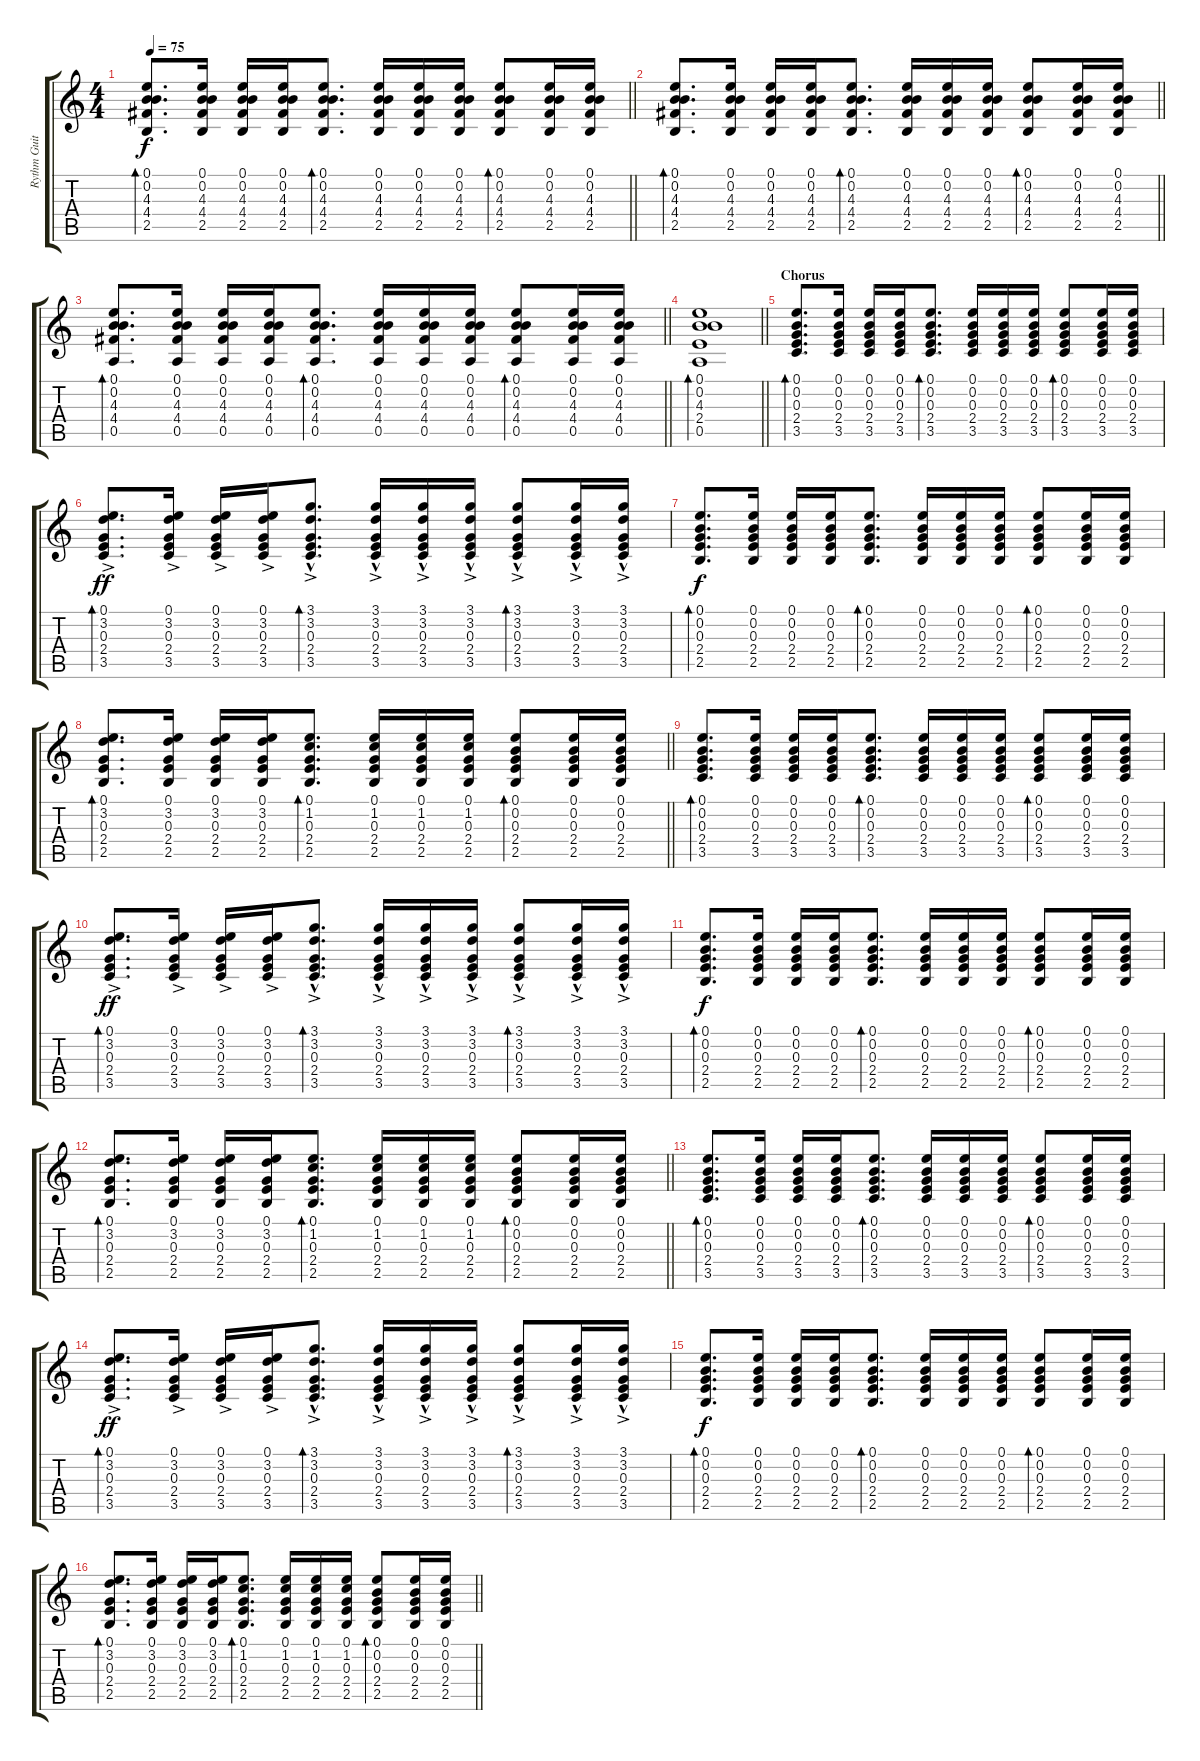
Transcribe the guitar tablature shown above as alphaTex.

\track ("Rythm Guitar" "Rythm Guit") {instrument acousticguitarsteel}
\staff {score tabs}
\tuning (E4 B3 G3 D3 A2 E2) {hide}
\ts (4 4)
\tempo 75
\clef g2
\barLineRight lightlight
\ks c
(0.1 0.2 4.3 4.4 2.5).8{d bd 30 dy f} (0.1 0.2 4.3 4.4 2.5).16 (0.1 0.2 4.3 4.4 2.5).16 (0.1 0.2 4.3 4.4 2.5).16 (0.1 0.2 4.3 4.4 2.5).8{d bd 30} (0.1 0.2 4.3 4.4 2.5).16 (0.1 0.2 4.3 4.4 2.5).16 (0.1 0.2 4.3 4.4 2.5).16 (0.1 0.2 4.3 4.4 2.5).8{bd 30} (0.1 0.2 4.3 4.4 2.5).16 (0.1 0.2 4.3 4.4 2.5).16 |
\barLineRight lightlight
(0.1 0.2 4.3 4.4 2.5).8{d bd 30} (0.1 0.2 4.3 4.4 2.5).16 (0.1 0.2 4.3 4.4 2.5).16 (0.1 0.2 4.3 4.4 2.5).16 (0.1 0.2 4.3 4.4 2.5).8{d bd 30} (0.1 0.2 4.3 4.4 2.5).16 (0.1 0.2 4.3 4.4 2.5).16 (0.1 0.2 4.3 4.4 2.5).16 (0.1 0.2 4.3 4.4 2.5).8{bd 30} (0.1 0.2 4.3 4.4 2.5).16 (0.1 0.2 4.3 4.4 2.5).16 |
\barLineRight lightlight
(0.1 0.2 4.3 4.4 0.5).8{d bd 30} (0.1 0.2 4.3 4.4 0.5).16 (0.1 0.2 4.3 4.4 0.5).16 (0.1 0.2 4.3 4.4 0.5).16 (0.1 0.2 4.3 4.4 0.5).8{d bd 30} (0.1 0.2 4.3 4.4 0.5).16 (0.1 0.2 4.3 4.4 0.5).16 (0.1 0.2 4.3 4.4 0.5).16 (0.1 0.2 4.3 4.4 0.5).8{bd 30} (0.1 0.2 4.3 4.4 0.5).16 (0.1 0.2 4.3 4.4 0.5).16 |
\barLineRight lightlight
(0.1 0.2 4.3 2.4 0.5).1{bd 240} |
\section ("" "Chorus")
(0.1 0.2 0.3 2.4 3.5).8{d bd 30} (0.1 0.2 0.3 2.4 3.5).16 (0.1 0.2 0.3 2.4 3.5).16 (0.1 0.2 0.3 2.4 3.5).16 (0.1 0.2 0.3 2.4 3.5).8{d bd 30} (0.1 0.2 0.3 2.4 3.5).16 (0.1 0.2 0.3 2.4 3.5).16 (0.1 0.2 0.3 2.4 3.5).16 (0.1 0.2 0.3 2.4 3.5).8{bd 30} (0.1 0.2 0.3 2.4 3.5).16 (0.1 0.2 0.3 2.4 3.5).16 |
(0.1 3.2{ac} 0.3 2.4 3.5).8{d bd 30 dy ff} (0.1 3.2{ac} 0.3 2.4 3.5).16 (0.1 3.2{ac} 0.3 2.4 3.5).16 (0.1 3.2{ac} 0.3 2.4 3.5).16 (3.1{hac} 3.2{ac} 0.3 2.4 3.5).8{d bd 30} (3.1{hac} 3.2{ac} 0.3 2.4 3.5).16 (3.1{hac} 3.2{ac} 0.3 2.4 3.5).16 (3.1{hac} 3.2{ac} 0.3 2.4 3.5).16 (3.1{hac} 3.2{ac} 0.3 2.4 3.5).8{bd 30} (3.1{hac} 3.2{ac} 0.3 2.4 3.5).16 (3.1{hac} 3.2{ac} 0.3 2.4 3.5).16 |
(0.1 0.2 0.3 2.4 2.5).8{d bd 30 dy f} (0.1 0.2 0.3 2.4 2.5).16 (0.1 0.2 0.3 2.4 2.5).16 (0.1 0.2 0.3 2.4 2.5).16 (0.1 0.2 0.3 2.4 2.5).8{d bd 30} (0.1 0.2 0.3 2.4 2.5).16 (0.1 0.2 0.3 2.4 2.5).16 (0.1 0.2 0.3 2.4 2.5).16 (0.1 0.2 0.3 2.4 2.5).8{bd 30} (0.1 0.2 0.3 2.4 2.5).16 (0.1 0.2 0.3 2.4 2.5).16 |
\barLineRight lightlight
(0.1 3.2 0.3 2.4 2.5).8{d bd 30} (0.1 3.2 0.3 2.4 2.5).16 (0.1 3.2 0.3 2.4 2.5).16 (0.1 3.2 0.3 2.4 2.5).16 (0.1 1.2 0.3 2.4 2.5).8{d bd 30} (0.1 1.2 0.3 2.4 2.5).16 (0.1 1.2 0.3 2.4 2.5).16 (0.1 1.2 0.3 2.4 2.5).16 (0.1 0.2 0.3 2.4 2.5).8{bd 30} (0.1 0.2 0.3 2.4 2.5).16 (0.1 0.2 0.3 2.4 2.5).16 |
(0.1 0.2 0.3 2.4 3.5).8{d bd 30} (0.1 0.2 0.3 2.4 3.5).16 (0.1 0.2 0.3 2.4 3.5).16 (0.1 0.2 0.3 2.4 3.5).16 (0.1 0.2 0.3 2.4 3.5).8{d bd 30} (0.1 0.2 0.3 2.4 3.5).16 (0.1 0.2 0.3 2.4 3.5).16 (0.1 0.2 0.3 2.4 3.5).16 (0.1 0.2 0.3 2.4 3.5).8{bd 30} (0.1 0.2 0.3 2.4 3.5).16 (0.1 0.2 0.3 2.4 3.5).16 |
(0.1 3.2{ac} 0.3 2.4 3.5).8{d bd 30 dy ff} (0.1 3.2{ac} 0.3 2.4 3.5).16 (0.1 3.2{ac} 0.3 2.4 3.5).16 (0.1 3.2{ac} 0.3 2.4 3.5).16 (3.1{hac} 3.2{ac} 0.3 2.4 3.5).8{d bd 30} (3.1{hac} 3.2{ac} 0.3 2.4 3.5).16 (3.1{hac} 3.2{ac} 0.3 2.4 3.5).16 (3.1{hac} 3.2{ac} 0.3 2.4 3.5).16 (3.1{hac} 3.2{ac} 0.3 2.4 3.5).8{bd 30} (3.1{hac} 3.2{ac} 0.3 2.4 3.5).16 (3.1{hac} 3.2{ac} 0.3 2.4 3.5).16 |
(0.1 0.2 0.3 2.4 2.5).8{d bd 30 dy f} (0.1 0.2 0.3 2.4 2.5).16 (0.1 0.2 0.3 2.4 2.5).16 (0.1 0.2 0.3 2.4 2.5).16 (0.1 0.2 0.3 2.4 2.5).8{d bd 30} (0.1 0.2 0.3 2.4 2.5).16 (0.1 0.2 0.3 2.4 2.5).16 (0.1 0.2 0.3 2.4 2.5).16 (0.1 0.2 0.3 2.4 2.5).8{bd 30} (0.1 0.2 0.3 2.4 2.5).16 (0.1 0.2 0.3 2.4 2.5).16 |
\barLineRight lightlight
(0.1 3.2 0.3 2.4 2.5).8{d bd 30} (0.1 3.2 0.3 2.4 2.5).16 (0.1 3.2 0.3 2.4 2.5).16 (0.1 3.2 0.3 2.4 2.5).16 (0.1 1.2 0.3 2.4 2.5).8{d bd 30} (0.1 1.2 0.3 2.4 2.5).16 (0.1 1.2 0.3 2.4 2.5).16 (0.1 1.2 0.3 2.4 2.5).16 (0.1 0.2 0.3 2.4 2.5).8{bd 30} (0.1 0.2 0.3 2.4 2.5).16 (0.1 0.2 0.3 2.4 2.5).16 |
(0.1 0.2 0.3 2.4 3.5).8{d bd 30} (0.1 0.2 0.3 2.4 3.5).16 (0.1 0.2 0.3 2.4 3.5).16 (0.1 0.2 0.3 2.4 3.5).16 (0.1 0.2 0.3 2.4 3.5).8{d bd 30} (0.1 0.2 0.3 2.4 3.5).16 (0.1 0.2 0.3 2.4 3.5).16 (0.1 0.2 0.3 2.4 3.5).16 (0.1 0.2 0.3 2.4 3.5).8{bd 30} (0.1 0.2 0.3 2.4 3.5).16 (0.1 0.2 0.3 2.4 3.5).16 |
(0.1 3.2{ac} 0.3 2.4 3.5).8{d bd 30 dy ff} (0.1 3.2{ac} 0.3 2.4 3.5).16 (0.1 3.2{ac} 0.3 2.4 3.5).16 (0.1 3.2{ac} 0.3 2.4 3.5).16 (3.1{hac} 3.2{ac} 0.3 2.4 3.5).8{d bd 30} (3.1{hac} 3.2{ac} 0.3 2.4 3.5).16 (3.1{hac} 3.2{ac} 0.3 2.4 3.5).16 (3.1{hac} 3.2{ac} 0.3 2.4 3.5).16 (3.1{hac} 3.2{ac} 0.3 2.4 3.5).8{bd 30} (3.1{hac} 3.2{ac} 0.3 2.4 3.5).16 (3.1{hac} 3.2{ac} 0.3 2.4 3.5).16 |
(0.1 0.2 0.3 2.4 2.5).8{d bd 30 dy f} (0.1 0.2 0.3 2.4 2.5).16 (0.1 0.2 0.3 2.4 2.5).16 (0.1 0.2 0.3 2.4 2.5).16 (0.1 0.2 0.3 2.4 2.5).8{d bd 30} (0.1 0.2 0.3 2.4 2.5).16 (0.1 0.2 0.3 2.4 2.5).16 (0.1 0.2 0.3 2.4 2.5).16 (0.1 0.2 0.3 2.4 2.5).8{bd 30} (0.1 0.2 0.3 2.4 2.5).16 (0.1 0.2 0.3 2.4 2.5).16 |
\barLineRight lightlight
(0.1 3.2 0.3 2.4 2.5).8{d bd 30} (0.1 3.2 0.3 2.4 2.5).16 (0.1 3.2 0.3 2.4 2.5).16 (0.1 3.2 0.3 2.4 2.5).16 (0.1 1.2 0.3 2.4 2.5).8{d bd 30} (0.1 1.2 0.3 2.4 2.5).16 (0.1 1.2 0.3 2.4 2.5).16 (0.1 1.2 0.3 2.4 2.5).16 (0.1 0.2 0.3 2.4 2.5).8{bd 30} (0.1 0.2 0.3 2.4 2.5).16 (0.1 0.2 0.3 2.4 2.5).16
